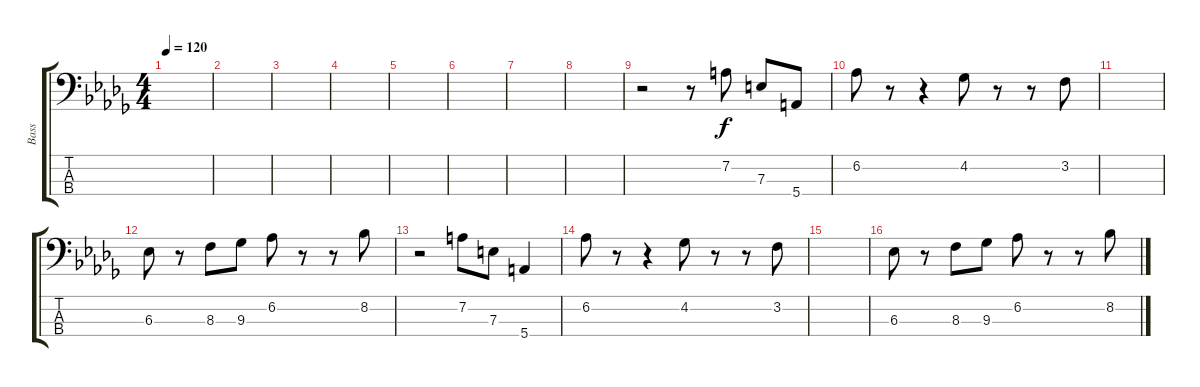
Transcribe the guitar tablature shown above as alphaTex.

\track ("Bass" "Bass") {instrument electricbassfinger}
\staff {score tabs}
\tuning (G2 D2 A1 E1) {hide}
\ts (4 4)
\tempo 120
\clef f4
\ks db
|
|
|
|
|
|
|
|
r.2 r.8 7.2.8 7.3.8 5.4.8 |
6.2.8 r.8 r.4 4.2.8 r.8 r.8 3.2.8 |
|
6.3.8 r.8 8.3.8 9.3.8 6.2.8 r.8 r.8 8.2.8 |
r.2 7.2.8 7.3.8 5.4.4 |
6.2.8 r.8 r.4 4.2.8 r.8 r.8 3.2.8 |
|
6.3.8 r.8 8.3.8 9.3.8 6.2.8 r.8 r.8 8.2.8
